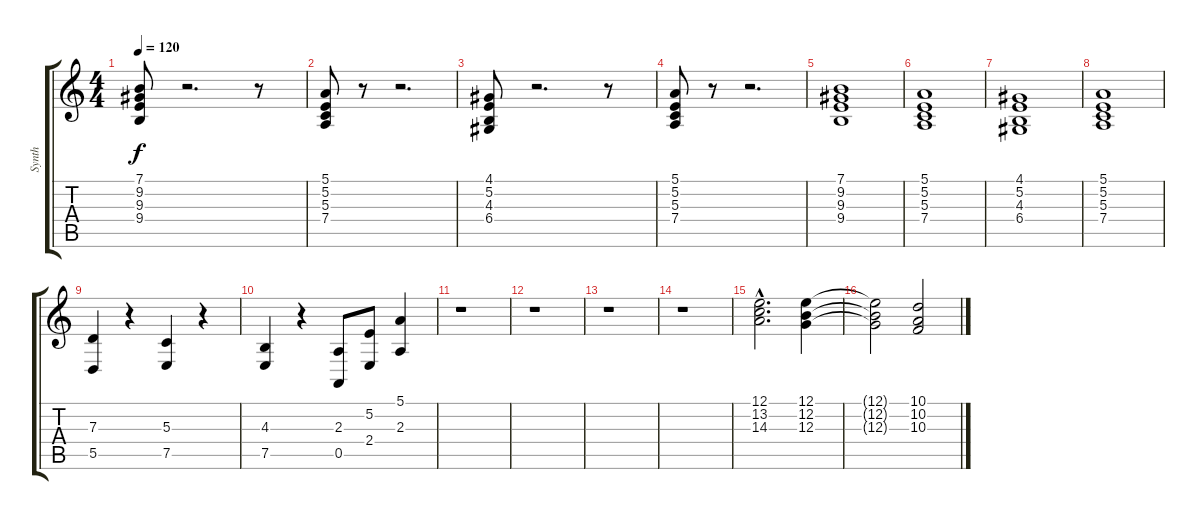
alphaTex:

\track ("Synth" "Synth") {instrument stringensemble1}
\staff {score tabs}
\tuning (E4 B3 G3 D3 A2 E2) {hide}
\ts (4 4)
\tempo 120
\clef g2
\ks c
(7.1 9.2 9.3 9.4).8{dy f instrument stringensemble1} r.2{d} r.8 |
(5.1 5.2 5.3 7.4).8 r.8 r.2{d} |
(4.1 5.2 4.3 6.4).8 r.2{d} r.8 |
(5.1 5.2 5.3 7.4).8 r.8 r.2{d} |
(7.1 9.2 9.3 9.4).1 |
(5.1 5.2 5.3 7.4).1 |
(4.1 5.2 4.3 6.4).1 |
(5.1 5.2 5.3 7.4).1 |
(7.3 5.5).4 r.4 (5.3 7.5).4 r.4 |
(4.3 7.5).4 r.4 (2.3 0.5).8 (5.2 2.4).8 (5.1 2.3).4 |
r.1 |
r.1 |
r.1 |
r.1 |
(12.1{hac} 13.2{hac} 14.3{hac}).2{d} (12.1 12.2 12.3).4 |
(12.1{t} 12.2{t} 12.3{t}).2 (10.1 10.2 10.3).2
